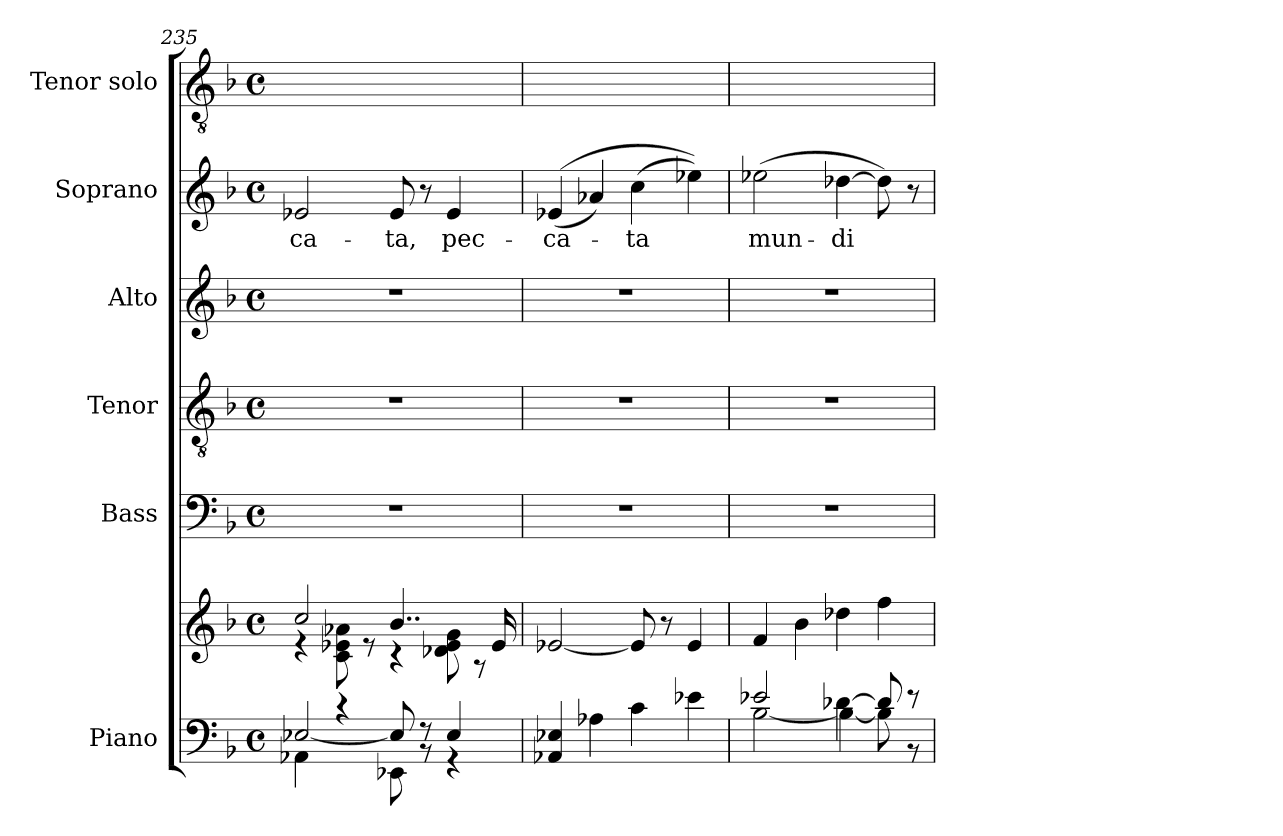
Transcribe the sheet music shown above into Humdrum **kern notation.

**kern	**kern	**kern	**kern	**kern	**kern	**text	**kern
*part6	*part6	*part5	*part4	*part3	*part2	*part2	*part1
*staff7	*staff6	*staff5	*staff4	*staff3	*staff2	*staff2	*staff1
*I"Piano	*	*I"Bass	*I"Tenor	*I"Alto	*I"Soprano	*	*I"Tenor solo
*I'Pno.	*	*I'B.	*I'T.	*I'A.	*I'S.	*	*I'T.s
*clefF4	*clefG2	*clefF4	*clefGv2	*clefG2	*clefG2	*	*clefGv2
*k[b-]	*k[b-]	*k[b-]	*k[b-]	*k[b-]	*k[b-]	*	*k[b-]
*M4/4	*M4/4	*M4/4	*M4/4	*M4/4	*M4/4	*	*M4/4
*met(c)	*met(c)	*met(c)	*met(c)	*met(c)	*met(c)	*	*met(c)
=235	=235	=235	=235	=235	=235	=235	=235
*^	*^	*	*	*	*	*	*
!	!	!	!	!	!	!	!	!LO:LY:b	!
4AA-X\	[2E-X/	2cc/	4r	1r	1r	1r	2e-X/	-ca-	1ryy
4r	.	.	8c\ 8e-X\ 8a-X\	.	.	.	.	.	.
.	.	.	8r	.	.	.	.	.	.
!	!	!	!	!	!	!	!	!LO:LY:b	!
8EE-X\	8E-/]	4..b-/	4r	.	.	.	8e-/	-ta,	.
8r	8r	.	.	.	.	.	8r	.	.
!	!	!	!	!	!	!	!	!LO:LY:b	!
4E-/	4r	.	8d-X\ 8e-\ 8g\	.	.	.	4e-/	pec-	.
.	.	.	8r	.	.	.	.	.	.
.	.	16e-/	.	.	.	.	.	.	.
*v	*v	*	*	*	*	*	*	*	*
*	*v	*v	*	*	*	*	*	*
=236	=236	=236	=236	=236	=236	=236	=236
!	!	!	!	!	!	!LO:LY:b	!
4AA-X/ 4E-X/	[2e-X/	1r	1r	1r	(<(>4e-X/	-ca-	1ryy
4A-X\	.	.	.	.	4a-X/)	.	.
!	!	!	!	!	!	!LO:LY:b	!
4c\	8e-/]	.	.	.	(>4cc\	-ta	.
.	8r	.	.	.	.	.	.
4e-X\	4e-/	.	.	.	4ee-X\))	.	.
!!LO:LB:g=z
=237	=237	=237	=237	=237	=237	=237	=237
*^	*	*	*	*	*	*	*
!	!	!	!	!	!	!	!LO:LY:b	!
2e-X/	[2B-\	4f/	1r	1r	1r	(>2ee-X\	mun-	1ryy
.	.	4b-\	.	.	.	.	.	.
!	!	!	!	!	!	!	!LO:LY:b	!
[4d-X\	4B-\_	4dd-X\	.	.	.	[4dd-X\	-di	.
8d-/]	8B-\]	4ff\	.	.	.	8dd-\])	.	.
8r	8r	.	.	.	.	8r	.	.
*v	*v	*	*	*	*	*	*	*
=	=	=	=	=	=	=	=
*-	*-	*-	*-	*-	*-	*-	*-
